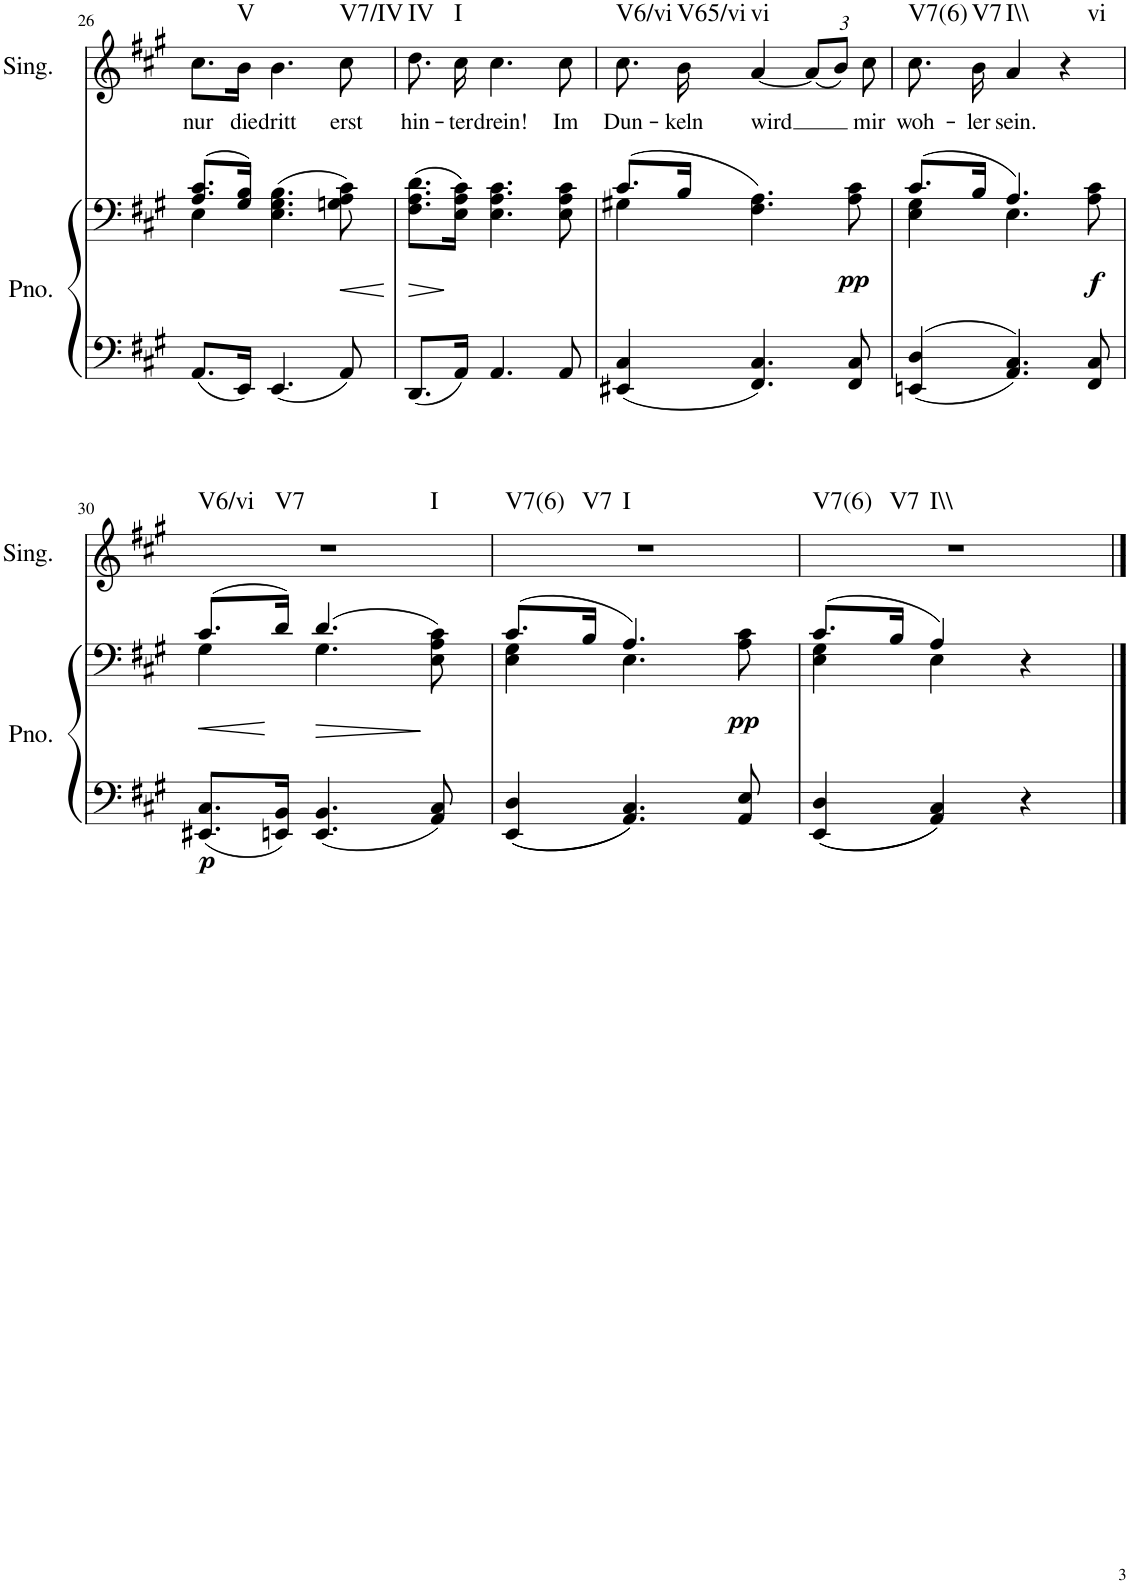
**kern	**kern	**dynam	**kern	**text	**harte
*part2	*part2	*part2	*part1	*part1	*part1
*staff3	*staff2	*staff2/3	*staff1	*staff1	*
*I"Pianoforte	*	*	*I"Singstimme	*	*
*I'Pno.	*	*	*I'Sing.	*	*
!!LO:PB:g=z
*clefF4	*clefF4	*	*clefG2	*	*
*k[f#c#g#]	*k[f#c#g#]	*	*k[f#c#g#]	*	*
*M3/4	*M3/4	*	*M3/4	*	*
=26	=26	=26	=26	=26	=26
*	*^	*	*	*	*
!	!	!	!	!	!LO:LY:b	!
8.AA/L	(8.A/ 8.c#/L	4E\	.	8.cc#\L	nur	.
!	!	!	!	!	!LO:LY:b	!LO:H:kt=V
16EE/Jk	16G#/ 16B/Jk)	.	.	16b\Jk	die	N
!	!	!	!	!	!LO:LY:b	!
4.EE/	(4.E\ 4.G#\ 4.B\	2ryy	.	4.b\	dritt	.
!	!	!	!LO:HP:b	!	!LO:LY:b	!LO:H:kt=V7/IV
8AA/	8Gn\ 8A\ 8c#\)	.	<	8cc#\	erst	N
*	*v	*v	*	*	*	*
.	.	[	.	.	.
=27	=27	=27	=27	=27	=27
!	!	!LO:HP:b	!	!LO:LY:b	!LO:H:kt=IV
8.DD/L	(8.F#\ 8.A\ 8.d\L	>	8.dd\	hin-	N
!	!	!	!	!LO:LY:b	!LO:H:kt=I
16AA/Jk	16E\ 16A\ 16c#\Jk)	]	16cc#\	-ter-	N
!	!	!	!	!LO:LY:b	!
4.AA/	4.E\ 4.A\ 4.c#\	.	4.cc#\	-drein!	.
!	!	!	!	!LO:LY:b	!
8AA/	8E\ 8A\ 8c#\	.	8cc#\	Im	.
=28	=28	=28	=28	=28	=28
*	*^	*	*	*	*
!	!	!	!	!	!LO:LY:b	!LO:H:kt=V6/vi
4EE#X/ 4C#/	(8.c#/L	4G#X\	.	8.cc#\	Dun-	N
!	!	!	!	!	!LO:LY:b	!LO:H:kt=V65/vi
.	16B/Jk	.	.	16b\	-keln	N
!	!	!	!	!	!LO:LY:b	!LO:H:kt=vi
4.FF#/ 4.C#/	4.F#\ 4.A\)	2ryy	.	[4a/	wird	N
*	*	*	*	*Xbrackettup	*	*
.	.	.	.	(12a/L]	.	.
.	.	.	.	12b/J)	.	.
!	!	!	!LO:DY:b	!	!	!
8FF#/ 8C#/	8A\ 8c#\	.	pp	.	.	.
!	!	!	!	!	!LO:LY:b	!
.	.	.	.	12cc#\	mir	.
=29	=29	=29	=29	=29	=29	=29
!	!	!	!	!	!LO:LY:b	!LO:H:kt=V7(6)
4EEn/ 4D/	(8.c#/L	4E\ 4G#\	.	8.cc#\	woh-	N
!	!	!	!	!	!LO:LY:b	!LO:H:kt=V7
.	16B/Jk	.	.	16b\	-ler	N
!	!	!	!	!	!LO:LY:b	!LO:H:kt=I\\
4.AA/ 4.C#/	4.A/)	4.E\	.	4a/	sein.	N
!	!	!	!	!	!	!LO:H:kt=vi
.	.	.	.	4r	.	N
!	!	!	!LO:DY:b	!	!	!
8FF#/ 8C#/	8A\ 8c#\	8ryy	f	.	.	.
!!LO:LB:g=z
=30	=30	=30	=30	=30	=30	=30
!	!	!	!LO:HP:b	!	!	!
!	!	!	!LO:DY:n=1:b=2	!	!	!LO:H:n=1:kt=V6/vi
!	!	!	!	!	!	!LO:H:n=2:kt=V7
!	!	!	!	!	!	!LO:H:n=3:kt=I
8.EE#X/ 8.C#/L	(8.c#/L	4G#\	< p	2.r	.	N N N
16EEn/ 16BB/Jk	16d/Jk)	.	[	.	.	.
!	!	!	!LO:HP:b	!	!	!
4.EE/ 4.BB/	(4.d/	4.G#\	>	.	.	.
8AA/ 8C#/	8E\ 8A\ 8c#\)	8ryy	]	.	.	.
=31	=31	=31	=31	=31	=31	=31
!	!	!	!	!	!	!LO:H:n=1:kt=V7(6)
!	!	!	!	!	!	!LO:H:n=2:kt=V7
!	!	!	!	!	!	!LO:H:n=3:kt=I
4EE/ 4D/	(8.c#/L	4E\ 4G#\	.	2.r	.	N N N
.	16B/Jk	.	.	.	.	.
4.AA/ 4.C#/	4.A/)	4.E\	.	.	.	.
!	!	!	!LO:DY:b	!	!	!
8AA/ 8E/	8A\ 8c#\	8ryy	pp	.	.	.
=32	=32	=32	=32	=32	=32	=32
!	!	!	!	!	!	!LO:H:n=1:kt=V7(6)
!	!	!	!	!	!	!LO:H:n=2:kt=V7
!	!	!	!	!	!	!LO:H:n=3:kt=I\\
4EE/ 4D/	(8.c#/L	4E\ 4G#\	.	2.r	.	N N N
.	16B/Jk	.	.	.	.	.
4AA/ 4C#/	4A/)	4E\	.	.	.	.
4r	4r	4ryy	.	.	.	.
*	*v	*v	*	*	*	*
==	==	==	==	==	==
*-	*-	*-	*-	*-	*-
